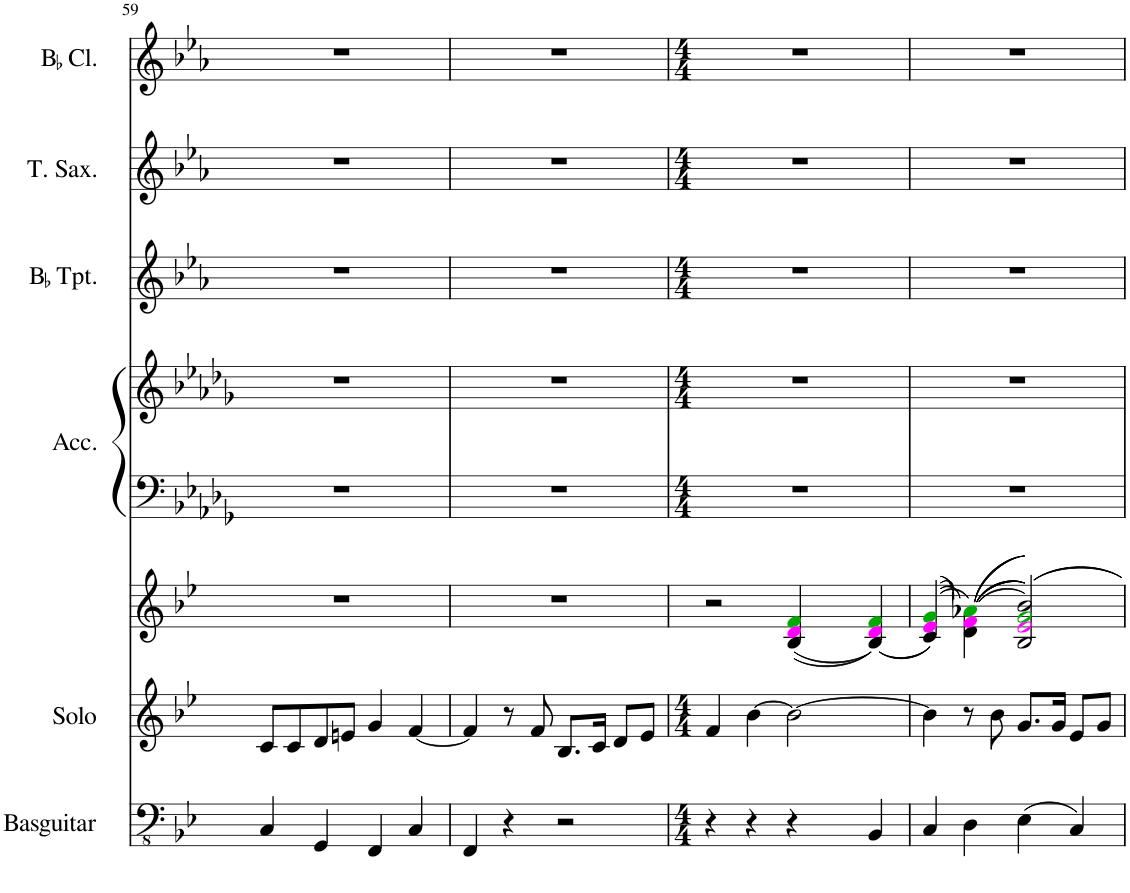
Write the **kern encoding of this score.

**kern	**kern	**kern	**kern	**kern	**kern	**kern	**kern
*part7	*part6	*part5	*part4	*part4	*part3	*part2	*part1
*staff8	*staff7	*staff6	*staff5	*staff4	*staff3	*staff2	*staff1
*I"Basguitar	*I"Solo	*I"Soprano	*I"Accordion	*	*I"BaccidentalFlat Trumpet	*I"Tenor Saxophone	*I"BaccidentalFlat Clarinet
*I'Basguitar	*I'Solo	*I'S	*I'Acc.	*	*I'BaccidentalFlat Tpt.	*I'T. Sax.	*I'BaccidentalFlat Cl.
!!LO:PB:g=z
*clefFv4	*clefG2	*clefG2	*clefF4	*clefG2	*clefG2	*clefG2	*clefG2
*	*	*	*	*	*Trd1c2	*Trd8c14	*Trd1c2
*k[b-e-]	*k[b-e-]	*k[b-e-]	*k[b-e-a-d-g-]	*k[b-e-a-d-g-]	*k[b-e-a-]	*k[b-e-a-]	*k[b-e-a-]
*M4/4	*M4/4	*M4/4	*M4/4	*M4/4	*M4/4	*M4/4	*M4/4
=59	=59	=59	=59	=59	=59	=59	=59
4CC/	8c/L	1r	1r	1r	1r	1r	1r
.	8c/	.	.	.	.	.	.
4GGG/	8d/	.	.	.	.	.	.
.	8en/J	.	.	.	.	.	.
4FFF/	4g/	.	.	.	.	.	.
4CC/	[4f/	.	.	.	.	.	.
=60	=60	=60	=60	=60	=60	=60	=60
4FFF/	4f/]	1r	1r	1r	1r	1r	1r
4r	8r	.	.	.	.	.	.
.	8f/	.	.	.	.	.	.
2r	8.B-/L	.	.	.	.	.	.
.	16c/Jk	.	.	.	.	.	.
.	8d/L	.	.	.	.	.	.
.	8e-/J	.	.	.	.	.	.
=61	=61	=61	=61	=61	=61	=61	=61
*M4/4	*M4/4	*	*M4/4	*M4/4	*M4/4	*M4/4	*M4/4
4r	4f/	2r	1r	1r	1r	1r	1r
4r	[4b-\	.	.	.	.	.	.
4r	2b-\_	((4B-/ 4di/ 4fj/	.	.	.	.	.
4BBB-/	.	((4B-/ 4di/ 4fj/))	.	.	.	.	.
=62	=62	=62	=62	=62	=62	=62	=62
4CC/	4b-\]	((((4c/ 4e-i/ 4gj/))	1r	1r	1r	1r	1r
4DD\	8r	((((((((4d\ 4fi\ 4a-Xj\))))	.	.	.	.	.
.	8b-\	.	.	.	.	.	.
(4EE-\	8.g/L	2B-/ 2e-i/ 2gj/ 2b-/))))))))	.	.	.	.	.
.	16g/Jk	.	.	.	.	.	.
4CC/)	8e-/L	.	.	.	.	.	.
.	8g/J	.	.	.	.	.	.
=	=	=	=	=	=	=	=
*-	*-	*-	*-	*-	*-	*-	*-
